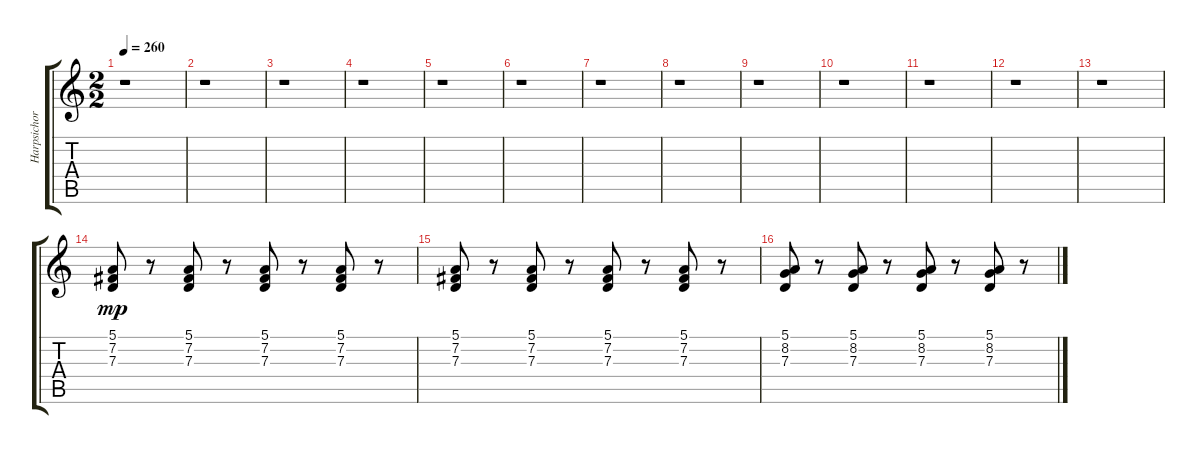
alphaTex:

\track ("Harpsichord" "Harpsichor") {instrument harpsichord}
\staff {score tabs}
\tuning (E4 B3 G3 D3 A2 E2) {hide}
\ts (2 2)
\tempo 260
\clef g2
\ks c
r.1{dy mp} |
r.1 |
r.1 |
r.1 |
r.1 |
r.1 |
r.1 |
r.1 |
r.1 |
r.1 |
r.1 |
r.1 |
r.1 |
(5.1 7.2 7.3).8 r.8 (5.1 7.2 7.3).8 r.8 (5.1 7.2 7.3).8 r.8 (5.1 7.2 7.3).8 r.8 |
(5.1 7.2 7.3).8 r.8 (5.1 7.2 7.3).8 r.8 (5.1 7.2 7.3).8 r.8 (5.1 7.2 7.3).8 r.8 |
(5.1 8.2 7.3).8 r.8 (5.1 8.2 7.3).8 r.8 (5.1 8.2 7.3).8 r.8 (5.1 8.2 7.3).8 r.8
